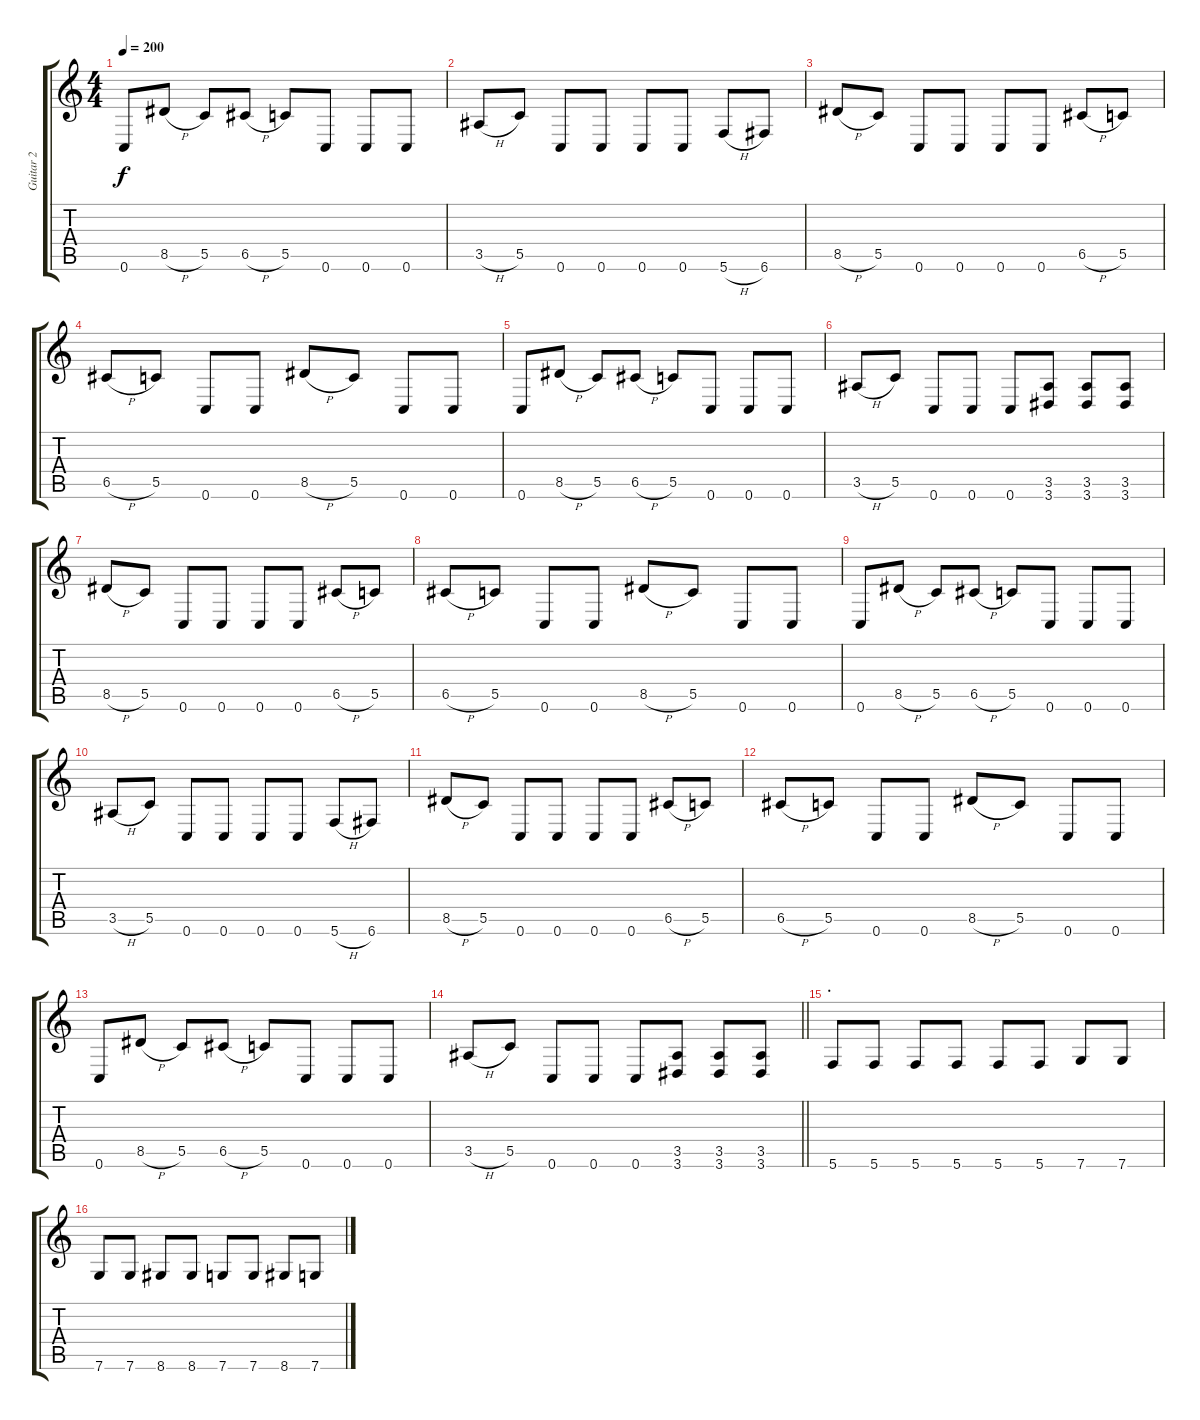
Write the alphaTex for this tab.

\track ("Guitar 2" "Guitar 2") {instrument overdrivenguitar}
\staff {score tabs}
\tuning (D4 A3 F3 C3 G2 C2) {hide}
\ts (4 4)
\tempo 200
\clef g2
\ks c
0.6.8{dy f} 8.5{h}.8 5.5.8 6.5{h}.8 5.5.8 0.6.8 0.6.8 0.6.8 |
3.5{h}.8 5.5.8 0.6.8 0.6.8 0.6.8 0.6.8 5.6{h}.8 6.6.8 |
8.5{h}.8 5.5.8 0.6.8 0.6.8 0.6.8 0.6.8 6.5{h}.8 5.5.8 |
6.5{h}.8 5.5.8 0.6.8 0.6.8 8.5{h}.8 5.5.8 0.6.8 0.6.8 |
0.6.8 8.5{h}.8 5.5.8 6.5{h}.8 5.5.8 0.6.8 0.6.8 0.6.8 |
3.5{h}.8 5.5.8 0.6.8 0.6.8 0.6.8 (3.5 3.6).8 (3.5 3.6).8 (3.5 3.6).8 |
8.5{h}.8 5.5.8 0.6.8 0.6.8 0.6.8 0.6.8 6.5{h}.8 5.5.8 |
6.5{h}.8 5.5.8 0.6.8 0.6.8 8.5{h}.8 5.5.8 0.6.8 0.6.8 |
0.6.8 8.5{h}.8 5.5.8 6.5{h}.8 5.5.8 0.6.8 0.6.8 0.6.8 |
3.5{h}.8 5.5.8 0.6.8 0.6.8 0.6.8 0.6.8 5.6{h}.8 6.6.8 |
8.5{h}.8 5.5.8 0.6.8 0.6.8 0.6.8 0.6.8 6.5{h}.8 5.5.8 |
6.5{h}.8 5.5.8 0.6.8 0.6.8 8.5{h}.8 5.5.8 0.6.8 0.6.8 |
0.6.8 8.5{h}.8 5.5.8 6.5{h}.8 5.5.8 0.6.8 0.6.8 0.6.8 |
\barLineRight lightlight
3.5{h}.8 5.5.8 0.6.8 0.6.8 0.6.8 (3.5 3.6).8 (3.5 3.6).8 (3.5 3.6).8 |
\section ("" ".")
5.6.8 5.6.8 5.6.8 5.6.8 5.6.8 5.6.8 7.6.8 7.6.8 |
7.6.8 7.6.8 8.6.8 8.6.8 7.6.8 7.6.8 8.6.8 7.6.8
